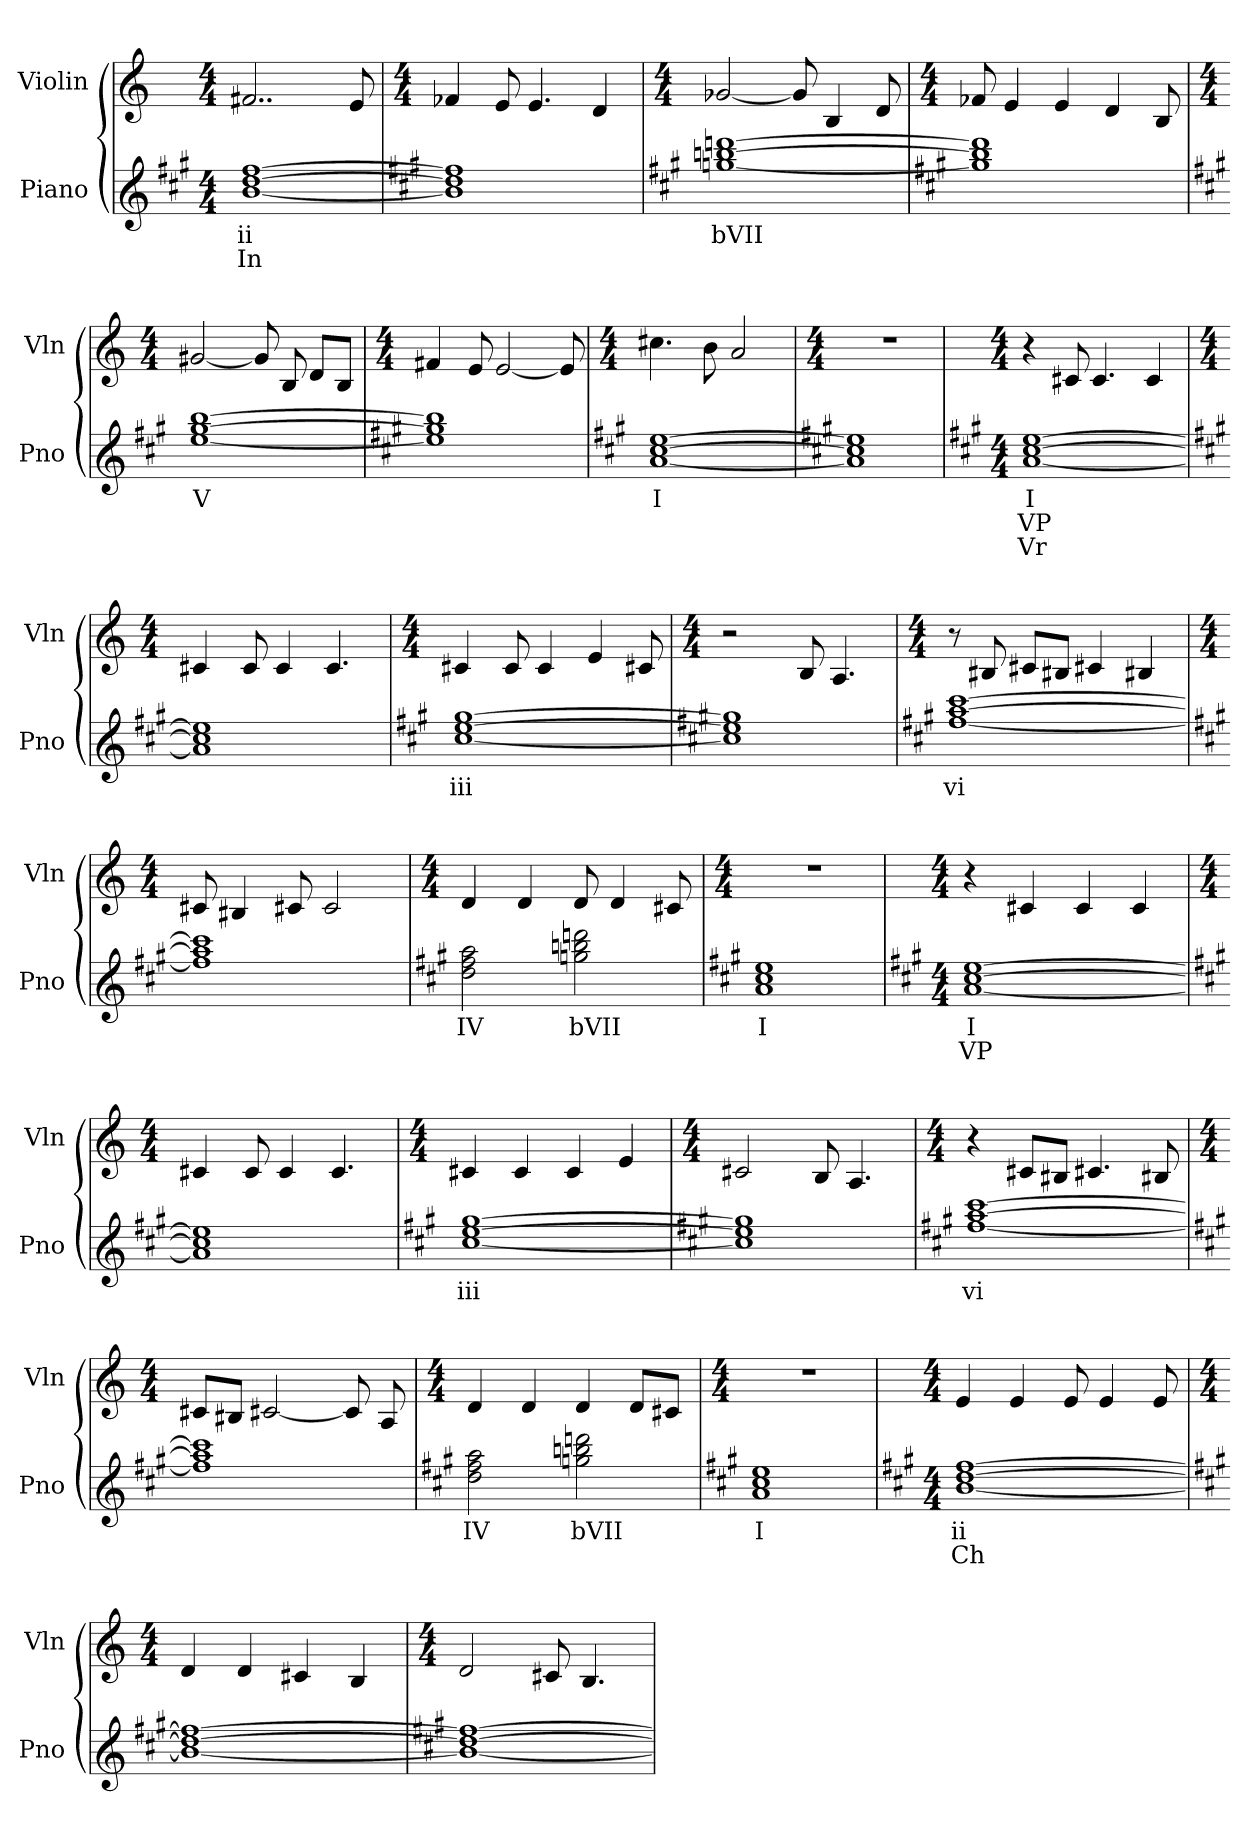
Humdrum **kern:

**kern	**text	**text	**text	**kern
*part2	*part2	*part2	*part2	*part1
*staff2	*staff2	*staff2	*staff2	*staff1
*I"Piano	*	*	*	*I"Violin
*I'Pno	*	*	*	*I'Vln
*k[f#c#g#]	*	*	*	*
*A:	*	*	*	*
*M4/4	*	*	*	*M4/4
=	=	=	=	=
[1b [1dd [1ff#	ii	In	.	2..f#X
.	.	.	.	8e
=	=	=	=	=
*k[f#c#g#]	*	*	*	*
*A:	*	*	*	*
*	*	*	*	*M4/4
1b] 1dd] 1ff#]	.	.	.	4f-X
.	.	.	.	8e
.	.	.	.	4.e
.	.	.	.	4d
=	=	=	=	=
*k[f#c#g#]	*	*	*	*
*A:	*	*	*	*
*	*	*	*	*M4/4
[1ggn [1bbn [1dddn	bVII	.	.	[2g-X
.	.	.	.	8g-]
.	.	.	.	4B
.	.	.	.	8d
=	=	=	=	=
*k[f#c#g#]	*	*	*	*
*A:	*	*	*	*
*	*	*	*	*M4/4
1ggn] 1bbn] 1dddn]	.	.	.	8f-X
.	.	.	.	4e
.	.	.	.	4e
.	.	.	.	4d
.	.	.	.	8B
=	=	=	=	=
*k[f#c#g#]	*	*	*	*
*A:	*	*	*	*
*	*	*	*	*M4/4
[1ee [1gg# [1bb	V	.	.	[2g#X
.	.	.	.	8g#]
.	.	.	.	8B
.	.	.	.	8dL
.	.	.	.	8BJ
=	=	=	=	=
*k[f#c#g#]	*	*	*	*
*A:	*	*	*	*
*	*	*	*	*M4/4
1ee] 1gg#] 1bb]	.	.	.	4f#X
.	.	.	.	8e
.	.	.	.	[2e
.	.	.	.	8e]
=	=	=	=	=
*k[f#c#g#]	*	*	*	*
*A:	*	*	*	*
*	*	*	*	*M4/4
[1a [1cc# [1ee	I	.	.	4.cc#X
.	.	.	.	8b
.	.	.	.	2a
=	=	=	=	=
*k[f#c#g#]	*	*	*	*
*A:	*	*	*	*
*	*	*	*	*M4/4
1a] 1cc#] 1ee]	.	.	.	1r
=	=	=	=	=
*k[f#c#g#]	*	*	*	*
*A:	*	*	*	*
*M4/4	*	*	*	*M4/4
[1a [1cc# [1ee	I	VP	Vr	4r
.	.	.	.	8c#X
.	.	.	.	4.c#
.	.	.	.	4c#
=	=	=	=	=
*k[f#c#g#]	*	*	*	*
*A:	*	*	*	*
*	*	*	*	*M4/4
1a] 1cc#] 1ee]	.	.	.	4c#X
.	.	.	.	8c#
.	.	.	.	4c#
.	.	.	.	4.c#
=	=	=	=	=
*k[f#c#g#]	*	*	*	*
*A:	*	*	*	*
*	*	*	*	*M4/4
[1cc# [1ee [1gg#	iii	.	.	4c#X
.	.	.	.	8c#
.	.	.	.	4c#
.	.	.	.	4e
.	.	.	.	8c#X
=	=	=	=	=
*k[f#c#g#]	*	*	*	*
*A:	*	*	*	*
*	*	*	*	*M4/4
1cc#] 1ee] 1gg#]	.	.	.	2r
.	.	.	.	8B
.	.	.	.	4.A
=	=	=	=	=
*k[f#c#g#]	*	*	*	*
*A:	*	*	*	*
*	*	*	*	*M4/4
[1ff# [1aa [1ccc#	vi	.	.	8r
.	.	.	.	8B#X
.	.	.	.	8c#XL
.	.	.	.	8B#XJ
.	.	.	.	4c#X
.	.	.	.	4B#X
=	=	=	=	=
*k[f#c#g#]	*	*	*	*
*A:	*	*	*	*
*	*	*	*	*M4/4
1ff#] 1aa] 1ccc#]	.	.	.	8c#X
.	.	.	.	4B#X
.	.	.	.	8c#X
.	.	.	.	2c#
=	=	=	=	=
*k[f#c#g#]	*	*	*	*
*A:	*	*	*	*
*	*	*	*	*M4/4
2dd 2ff# 2aa	IV	.	.	4d
.	.	.	.	4d
2ggn 2bbn 2dddn	bVII	.	.	8d
.	.	.	.	4d
.	.	.	.	8c#X
=	=	=	=	=
*k[f#c#g#]	*	*	*	*
*A:	*	*	*	*
*	*	*	*	*M4/4
1a 1cc# 1ee	I	.	.	1r
=	=	=	=	=
*k[f#c#g#]	*	*	*	*
*A:	*	*	*	*
*M4/4	*	*	*	*M4/4
[1a [1cc# [1ee	I	VP	.	4r
.	.	.	.	4c#X
.	.	.	.	4c#
.	.	.	.	4c#
=	=	=	=	=
*k[f#c#g#]	*	*	*	*
*A:	*	*	*	*
*	*	*	*	*M4/4
1a] 1cc#] 1ee]	.	.	.	4c#X
.	.	.	.	8c#
.	.	.	.	4c#
.	.	.	.	4.c#
=	=	=	=	=
*k[f#c#g#]	*	*	*	*
*A:	*	*	*	*
*	*	*	*	*M4/4
[1cc# [1ee [1gg#	iii	.	.	4c#X
.	.	.	.	4c#
.	.	.	.	4c#
.	.	.	.	4e
=	=	=	=	=
*k[f#c#g#]	*	*	*	*
*A:	*	*	*	*
*	*	*	*	*M4/4
1cc#] 1ee] 1gg#]	.	.	.	2c#X
.	.	.	.	8B
.	.	.	.	4.A
=	=	=	=	=
*k[f#c#g#]	*	*	*	*
*A:	*	*	*	*
*	*	*	*	*M4/4
[1ff# [1aa [1ccc#	vi	.	.	4r
.	.	.	.	8c#XL
.	.	.	.	8B#XJ
.	.	.	.	4.c#X
.	.	.	.	8B#X
=	=	=	=	=
*k[f#c#g#]	*	*	*	*
*A:	*	*	*	*
*	*	*	*	*M4/4
1ff#] 1aa] 1ccc#]	.	.	.	8c#XL
.	.	.	.	8B#XJ
.	.	.	.	[2c#X
.	.	.	.	8c#]
.	.	.	.	8A
=	=	=	=	=
*k[f#c#g#]	*	*	*	*
*A:	*	*	*	*
*	*	*	*	*M4/4
2dd 2ff# 2aa	IV	.	.	4d
.	.	.	.	4d
2ggn 2bbn 2dddn	bVII	.	.	4d
.	.	.	.	8dL
.	.	.	.	8c#XJ
=	=	=	=	=
*k[f#c#g#]	*	*	*	*
*A:	*	*	*	*
*	*	*	*	*M4/4
1a 1cc# 1ee	I	.	.	1r
=	=	=	=	=
*k[f#c#g#]	*	*	*	*
*A:	*	*	*	*
*M4/4	*	*	*	*M4/4
[1b [1dd [1ff#	ii	Ch	.	4e
.	.	.	.	4e
.	.	.	.	8e
.	.	.	.	4e
.	.	.	.	8e
=	=	=	=	=
*k[f#c#g#]	*	*	*	*
*A:	*	*	*	*
*	*	*	*	*M4/4
1b_ 1dd_ 1ff#_	.	.	.	4d
.	.	.	.	4d
.	.	.	.	4c#X
.	.	.	.	4B
=	=	=	=	=
*k[f#c#g#]	*	*	*	*
*A:	*	*	*	*
*	*	*	*	*M4/4
1b_ 1dd_ 1ff#_	.	.	.	2d
.	.	.	.	8c#X
.	.	.	.	4.B
=	=	=	=	=
*-	*-	*-	*-	*-
